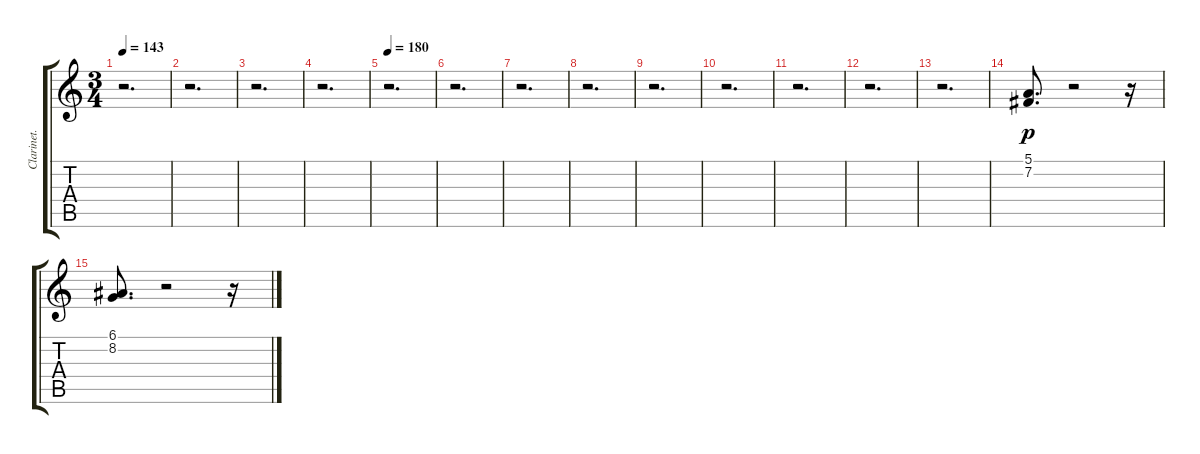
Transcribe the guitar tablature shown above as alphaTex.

\track ("Clarinet." "Clarinet.") {instrument clarinet}
\staff {score tabs}
\tuning (E4 B3 G3 D3 A2 E2) {hide}
\ts (3 4)
\tempo 143
\clef g2
\ks c
r.2{d dy f} |
r.2{d} |
r.2{d} |
r.2{d} |
\tempo 180
r.2{d} |
r.2{d} |
r.2{d} |
r.2{d} |
r.2{d} |
r.2{d} |
r.2{d} |
r.2{d} |
r.2{d} |
(5.1 7.2).8{d dy p} r.2 r.16 |
(6.1 8.2).8{d} r.2 r.16
